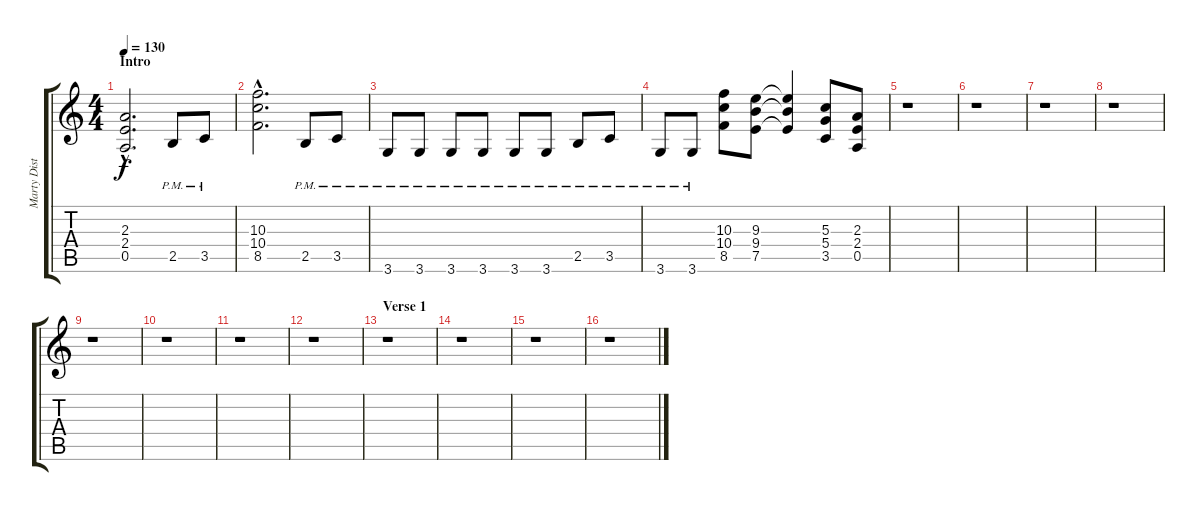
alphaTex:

\track ("Marty Distorsion" "Marty Dist") {instrument distortionguitar}
\staff {score tabs}
\tuning (E4 B3 G3 D3 A2 E2) {hide}
\ts (4 4)
\section ("" "Intro")
\tempo 130
\clef g2
\ks c
(2.3{hac} 2.4{hac} 0.5{hac}).2{d dy f instrument distortionguitar} 2.5{pm}.8 3.5{pm}.8 |
(10.3{hac} 10.4{hac} 8.5{hac}).2{d} 2.5{pm}.8 3.5{pm}.8 |
3.6{pm}.8 3.6{pm}.8 3.6{pm}.8 3.6{pm}.8 3.6{pm}.8 3.6{pm}.8 2.5{pm}.8 3.5{pm}.8 |
3.6{pm}.8 3.6{pm}.8 (10.3 10.4 8.5).8 (9.3 9.4 7.5).8 (9.3{t} 9.4{t} 7.5{t}).4 (5.3 5.4 3.5).8 (2.3 2.4 0.5).8 |
r.1 |
r.1 |
r.1 |
r.1 |
r.1 |
r.1 |
r.1 |
r.1 |
\section ("" "Verse 1")
r.1 |
r.1 |
r.1 |
r.1
